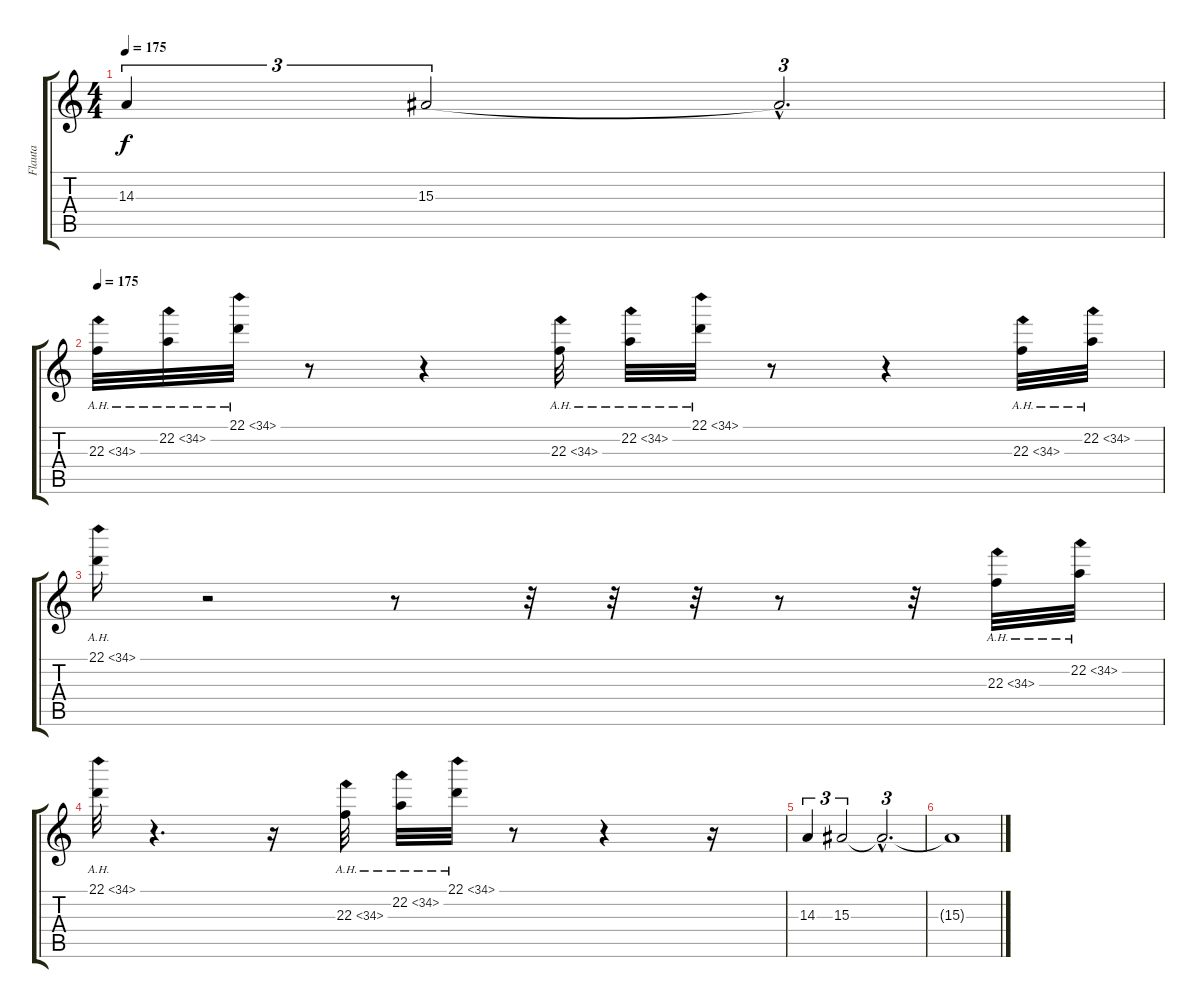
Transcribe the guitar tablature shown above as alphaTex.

\track ("Flauta" "Flauta") {instrument flute}
\staff {score tabs}
\tuning (E4 B3 G3 D3 A2 E2) {hide}
\ts (4 4)
\tempo 175
\clef g2
\ks c
14.3.4{tu (3 2) dy f} 15.3.2{tu (3 2)} 15.3{hac t}.2{d tu (3 2)} |
\tempo 175
22.3{ah 12}.32{volume 11} 22.2{ah 12}.32 22.1{ah 12}.32 r.8 r.4 22.3{ah 12}.32 22.2{ah 12}.32 22.1{ah 12}.32 r.8 r.4 22.3{ah 12}.32 22.2{ah 12}.32 |
22.1{ah 12}.16 r.2 r.8 r.32 r.32 r.32 r.8 r.32 22.3{ah 12}.32 22.2{ah 12}.32 |
22.1{ah 12}.32 r.4{d} r.16 22.3{ah 12}.32 22.2{ah 12}.32 22.1{ah 12}.32 r.8 r.4 r.16 |
14.3.4{tu (3 2)} 15.3.2{tu (3 2)} 15.3{hac t}.2{d tu (3 2)} |
15.3{t}.1
